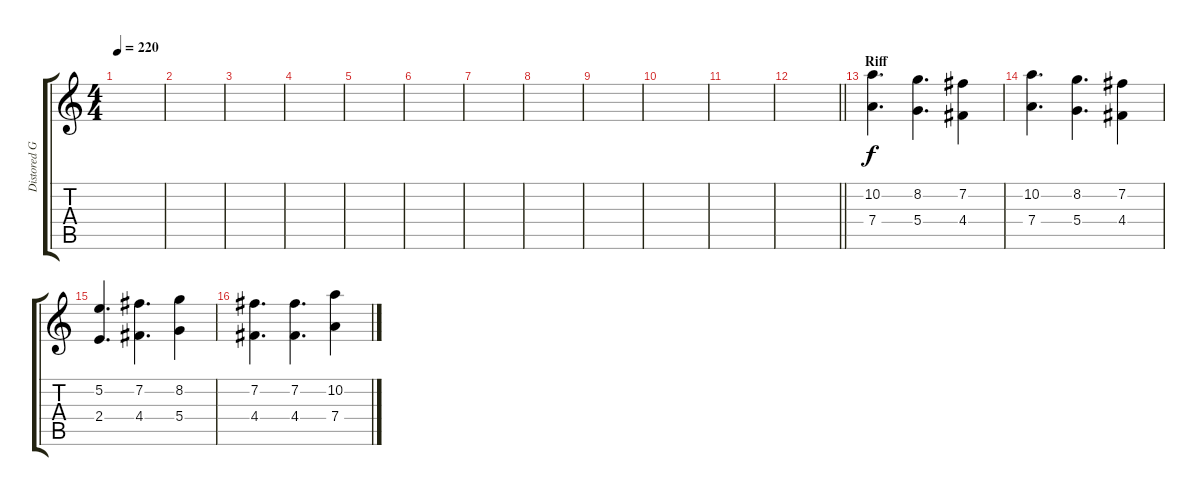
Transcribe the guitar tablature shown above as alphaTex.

\track ("Distored Guitar" "Distored G") {instrument distortionguitar}
\staff {score tabs}
\tuning (E4 B3 G3 D3 A2 E2) {hide}
\ts (4 4)
\tempo 220
\clef g2
\ks c
|
|
|
|
|
|
|
|
|
|
|
\barLineRight lightlight
|
\section ("" "Riff")
(10.2 7.4).4{d} (8.2 5.4).4{d} (7.2 4.4).4 |
(10.2 7.4).4{d} (8.2 5.4).4{d} (7.2 4.4).4 |
(5.2 2.4).4{d} (7.2 4.4).4{d} (8.2 5.4).4 |
(7.2 4.4).4{d} (7.2 4.4).4{d} (10.2 7.4).4
